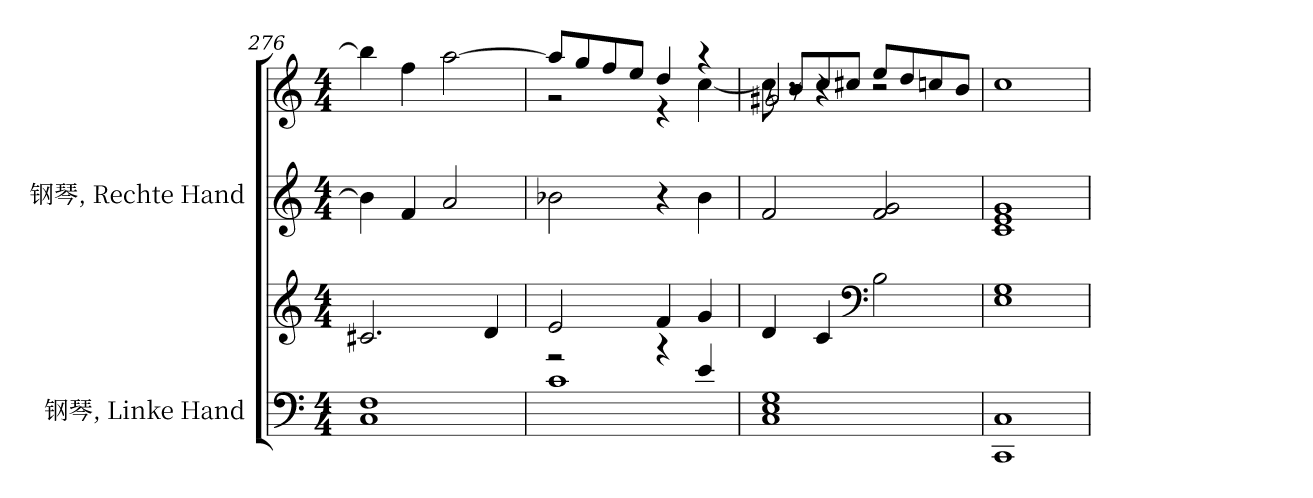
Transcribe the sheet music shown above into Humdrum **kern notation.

**kern	**kern	**kern	**kern
*part2	*part2	*part1	*part1
*staff4	*staff3	*staff2	*staff1
*I"钢琴, Linke Hand	*	*I"钢琴, Rechte Hand	*
*clefF4	*clefG2	*clefG2	*clefG2
*k[]	*k[]	*k[]	*k[]
*M4/4	*M4/4	*M4/4	*M4/4
=276	=276	=276	=276
1C 1F	2.c#X/	4b-\]	4bb-\]
.	.	4f/	4ff\
.	.	2a/	[2aa\
.	4d/	.	.
=277	=277	=277	=277
*^	*	*	*^
2r	1c	2e/	2b-X\	8aa/L]	2r
.	.	.	.	8gg/	.
.	.	.	.	8ff/	.
.	.	.	.	8ee/J	.
4r	.	4f/	4r	4dd/	4r
4e/	.	4g/	4b-\	4r	[4cc\
*v	*v	*	*	*	*
!!LO:LB:g=z
=278	=278	=278	=278	=278
*	*	*	*	*^
1C 1E 1G	4d/	2f/	8r	8cc\]	2g#X/
.	.	.	8b/L	8r	.
.	4c/	.	8cc/	4r	.
.	.	.	8cc#X/J	.	.
*	*clefF4	*	*	*	*
.	2B\	2f/ 2g/	8ee/L	2r	2r
.	.	.	8dd/	.	.
.	.	.	8ccn/	.	.
.	.	.	8b/J	.	.
*	*	*	*v	*v	*v
=279	=279	=279	=279
1CC 1C	1E 1G	1c 1e 1g	1cc
=	=	=	=
*-	*-	*-	*-
